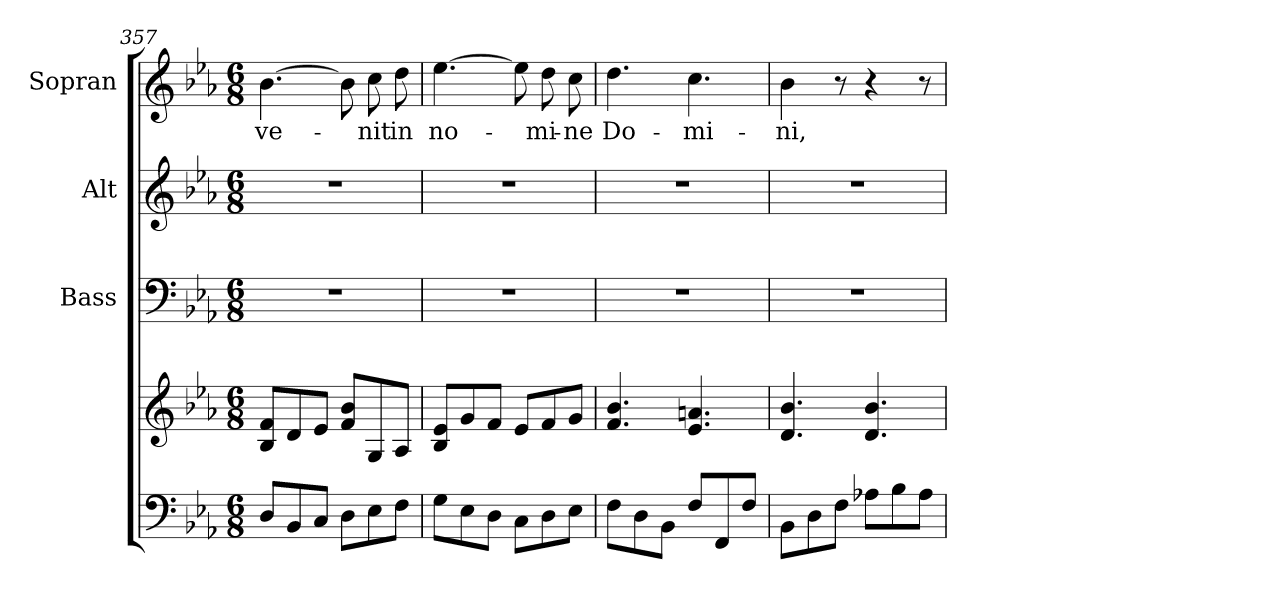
**kern	**kern	**kern	**kern	**kern	**text
*part4	*part4	*part3	*part2	*part1	*part1
*staff5	*staff4	*staff3	*staff2	*staff1	*staff1
*	*	*I"Bass	*I"Alt	*I"Sopran	*
*	*	*I'B.	*I'A.	*I'S.	*
*clefF4	*clefG2	*clefF4	*clefG2	*clefG2	*
*k[b-e-a-]	*k[b-e-a-]	*k[b-e-a-]	*k[b-e-a-]	*k[b-e-a-]	*
*E-:	*E-:	*E-:	*E-:	*E-:	*
*M6/8	*M6/8	*M6/8	*M6/8	*M6/8	*
=357	=357	=357	=357	=357	=357
!	!	!	!	!	!LO:LY:b
8D/L	8B-/ 8f/L	2.r	2.r	[4.b-\	ve-
8BB-/	8d/	.	.	.	.
8C/J	8e-/J	.	.	.	.
8D\L	8f/ 8b-/L	.	.	8b-\]	.
!	!	!	!	!	!LO:LY:b
8E-\	8G/	.	.	8cc\	-nit
!	!	!	!	!	!LO:LY:b
8F\J	8A-/J	.	.	8dd\	in
!!LO:LB:g=z
=358	=358	=358	=358	=358	=358
!	!	!	!	!	!LO:LY:b
8G\L	8B-/ 8e-/L	2.r	2.r	[4.ee-\	no-
8E-\	8g/	.	.	.	.
8D\J	8f/J	.	.	.	.
8C\L	8e-/L	.	.	8ee-\]	.
!	!	!	!	!	!LO:LY:b
8D\	8f/	.	.	8dd\	-mi-
!	!	!	!	!	!LO:LY:b
8E-\J	8g/J	.	.	8cc\	-ne
=359	=359	=359	=359	=359	=359
!	!	!	!	!	!LO:LY:b
8F\L	4.f/ 4.b-/	2.r	2.r	4.dd\	Do-
8D\	.	.	.	.	.
8BB-\J	.	.	.	.	.
!	!	!	!	!	!LO:LY:b
8F/L	4.e-/ 4.an/	.	.	4.cc\	-mi-
8FF/	.	.	.	.	.
8F/J	.	.	.	.	.
=360	=360	=360	=360	=360	=360
!	!	!	!	!	!LO:LY:b
8BB-\L	4.d/ 4.b-/	2.r	2.r	4b-\	-ni,
8D\	.	.	.	.	.
8F\J	.	.	.	8r	.
8A-X\L	4.d/ 4.b-/	.	.	4r	.
8B-\	.	.	.	.	.
8A-\J	.	.	.	8r	.
=	=	=	=	=	=
*-	*-	*-	*-	*-	*-
